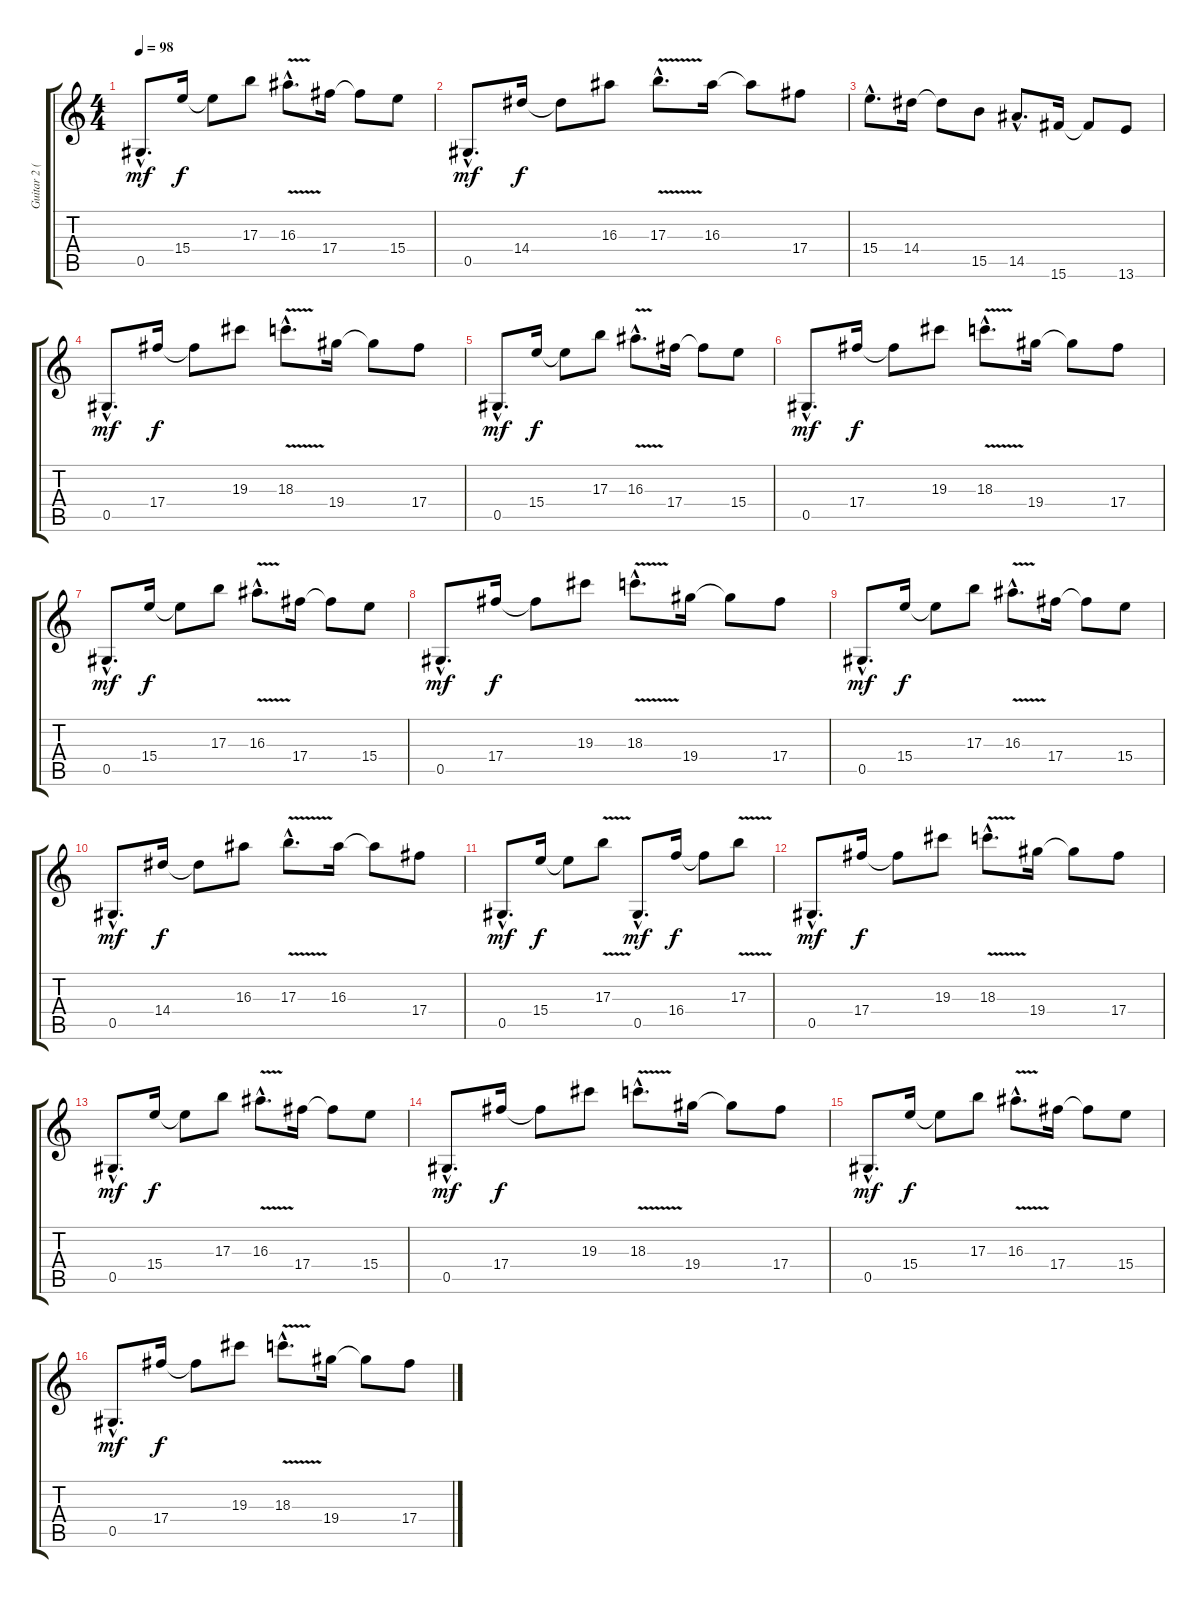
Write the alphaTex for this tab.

\track ("Guitar 2 (Rhythm)" "Guitar 2 (") {instrument distortionguitar}
\staff {score tabs}
\tuning (Eb4 Bb3 Gb3 Db3 Ab2 Eb2) {hide}
\ts (4 4)
\tempo 98
\clef g2
\ks c
0.5{hac}.8{d dy mf} 15.4.16{dy f} 15.4{t}.8 17.3.8 16.3{v hac}.8{d} 17.4.16 17.4{t}.8 15.4.8 |
0.5{hac}.8{d dy mf} 14.4.16{dy f} 14.4{t}.8 16.3.8 17.3{v hac}.8{d} 16.3.16 16.3{t}.8 17.4.8 |
15.4{hac}.8{d} 14.4.16 14.4{t}.8 15.5.8 14.5{hac}.8{d} 15.6.16 15.6{t}.8 13.6.8 |
0.5{hac}.8{d dy mf} 17.4.16{dy f} 17.4{t}.8 19.3.8 18.3{v hac}.8{d} 19.4.16 19.4{t}.8 17.4.8 |
0.5{hac}.8{d dy mf} 15.4.16{dy f} 15.4{t}.8 17.3.8 16.3{v hac}.8{d} 17.4.16 17.4{t}.8 15.4.8 |
0.5{hac}.8{d dy mf} 17.4.16{dy f} 17.4{t}.8 19.3.8 18.3{v hac}.8{d} 19.4.16 19.4{t}.8 17.4.8 |
0.5{hac}.8{d dy mf} 15.4.16{dy f} 15.4{t}.8 17.3.8 16.3{v hac}.8{d} 17.4.16 17.4{t}.8 15.4.8 |
0.5{hac}.8{d dy mf} 17.4.16{dy f} 17.4{t}.8 19.3.8 18.3{v hac}.8{d} 19.4.16 19.4{t}.8 17.4.8 |
0.5{hac}.8{d dy mf} 15.4.16{dy f} 15.4{t}.8 17.3.8 16.3{v hac}.8{d} 17.4.16 17.4{t}.8 15.4.8 |
0.5{hac}.8{d dy mf} 14.4.16{dy f} 14.4{t}.8 16.3.8 17.3{v hac}.8{d} 16.3.16 16.3{t}.8 17.4.8 |
0.5{hac}.8{d dy mf} 15.4.16{dy f} 15.4{t}.8 17.3{v}.8 0.5{hac}.8{d dy mf} 16.4.16{dy f} 16.4{t}.8 17.3{v}.8 |
0.5{hac}.8{d dy mf} 17.4.16{dy f} 17.4{t}.8 19.3.8 18.3{v hac}.8{d} 19.4.16 19.4{t}.8 17.4.8 |
0.5{hac}.8{d dy mf} 15.4.16{dy f} 15.4{t}.8 17.3.8 16.3{v hac}.8{d} 17.4.16 17.4{t}.8 15.4.8 |
0.5{hac}.8{d dy mf} 17.4.16{dy f} 17.4{t}.8 19.3.8 18.3{v hac}.8{d} 19.4.16 19.4{t}.8 17.4.8 |
0.5{hac}.8{d dy mf} 15.4.16{dy f} 15.4{t}.8 17.3.8 16.3{v hac}.8{d} 17.4.16 17.4{t}.8 15.4.8 |
0.5{hac}.8{d dy mf} 17.4.16{dy f} 17.4{t}.8 19.3.8 18.3{v hac}.8{d} 19.4.16 19.4{t}.8 17.4.8
